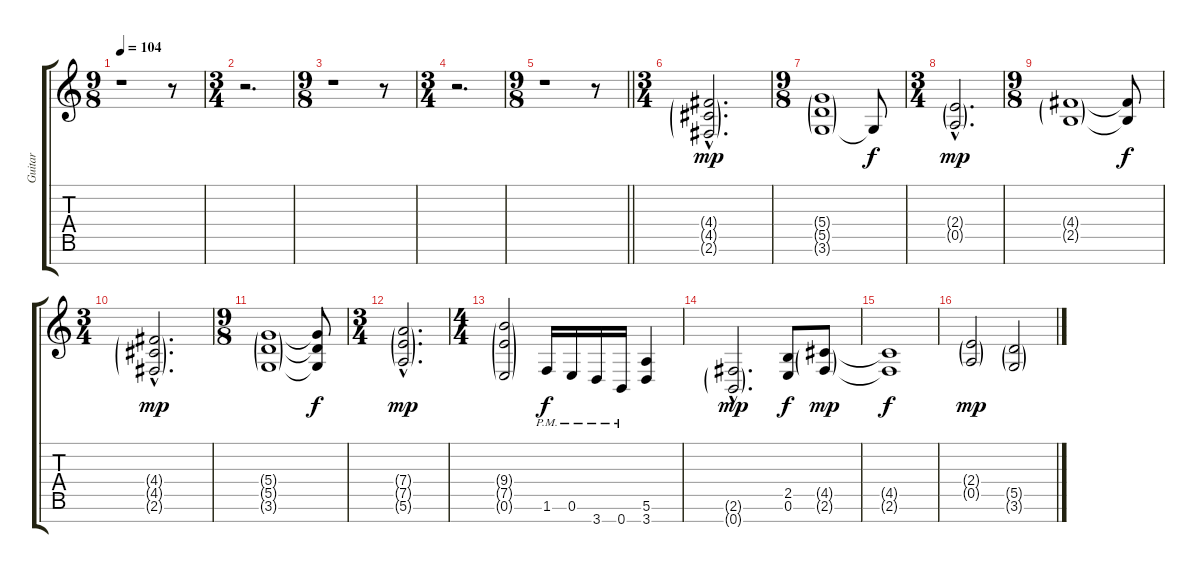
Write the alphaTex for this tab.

\track ("Guitar" "Guitar") {instrument distortionguitar}
\staff {score tabs}
\tuning (E4 B3 G3 D3 A2 E2 B1) {hide}
\ts (9 8)
\tempo 104
\clef g2
\ks c
r.1{dy f} r.8 |
\ts (3 4)
r.2{d} |
\ts (9 8)
r.1 r.8 |
\ts (3 4)
r.2{d} |
\ts (9 8)
\barLineRight lightlight
r.1 r.8 |
\ts (3 4)
(4.4{g hac} 4.5{g hac} 2.6{g hac}).2{d dy mp} |
\ts (9 8)
(5.4{g} 5.5{g} 3.6{g}).1 3.6{t}.8{dy f} |
\ts (3 4)
(2.4{g hac} 0.5{g hac}).2{d dy mp} |
\ts (9 8)
(4.4{g} 2.5{g}).1 (4.4{t} 2.5{t}).8{dy f} |
\ts (3 4)
(4.4{g hac} 4.5{g hac} 2.6{g hac}).2{d dy mp} |
\ts (9 8)
(5.4{g} 5.5{g} 3.6{g}).1 (5.4{t} 5.5{t} 3.6{t}).8{dy f} |
\ts (3 4)
(7.4{g hac} 7.5{g hac} 5.6{g hac}).2{d dy mp} |
\ts (4 4)
(9.4{g} 7.5{g} 0.6{g}).2 1.6{pm}.16{dy f} 0.6{pm}.16 3.7{pm}.16 0.7{pm}.16 (5.6 3.7).4 |
(2.6{g hac} 0.7{g hac}).2{d dy mp} (2.5 0.6).8{dy f} (4.5{g} 2.6{g}).8{dy mp} |
(4.5{t} 2.6{t}).1{dy f} |
(2.4{g} 0.5{g}).2{dy mp} (5.5{g} 3.6{g}).2
